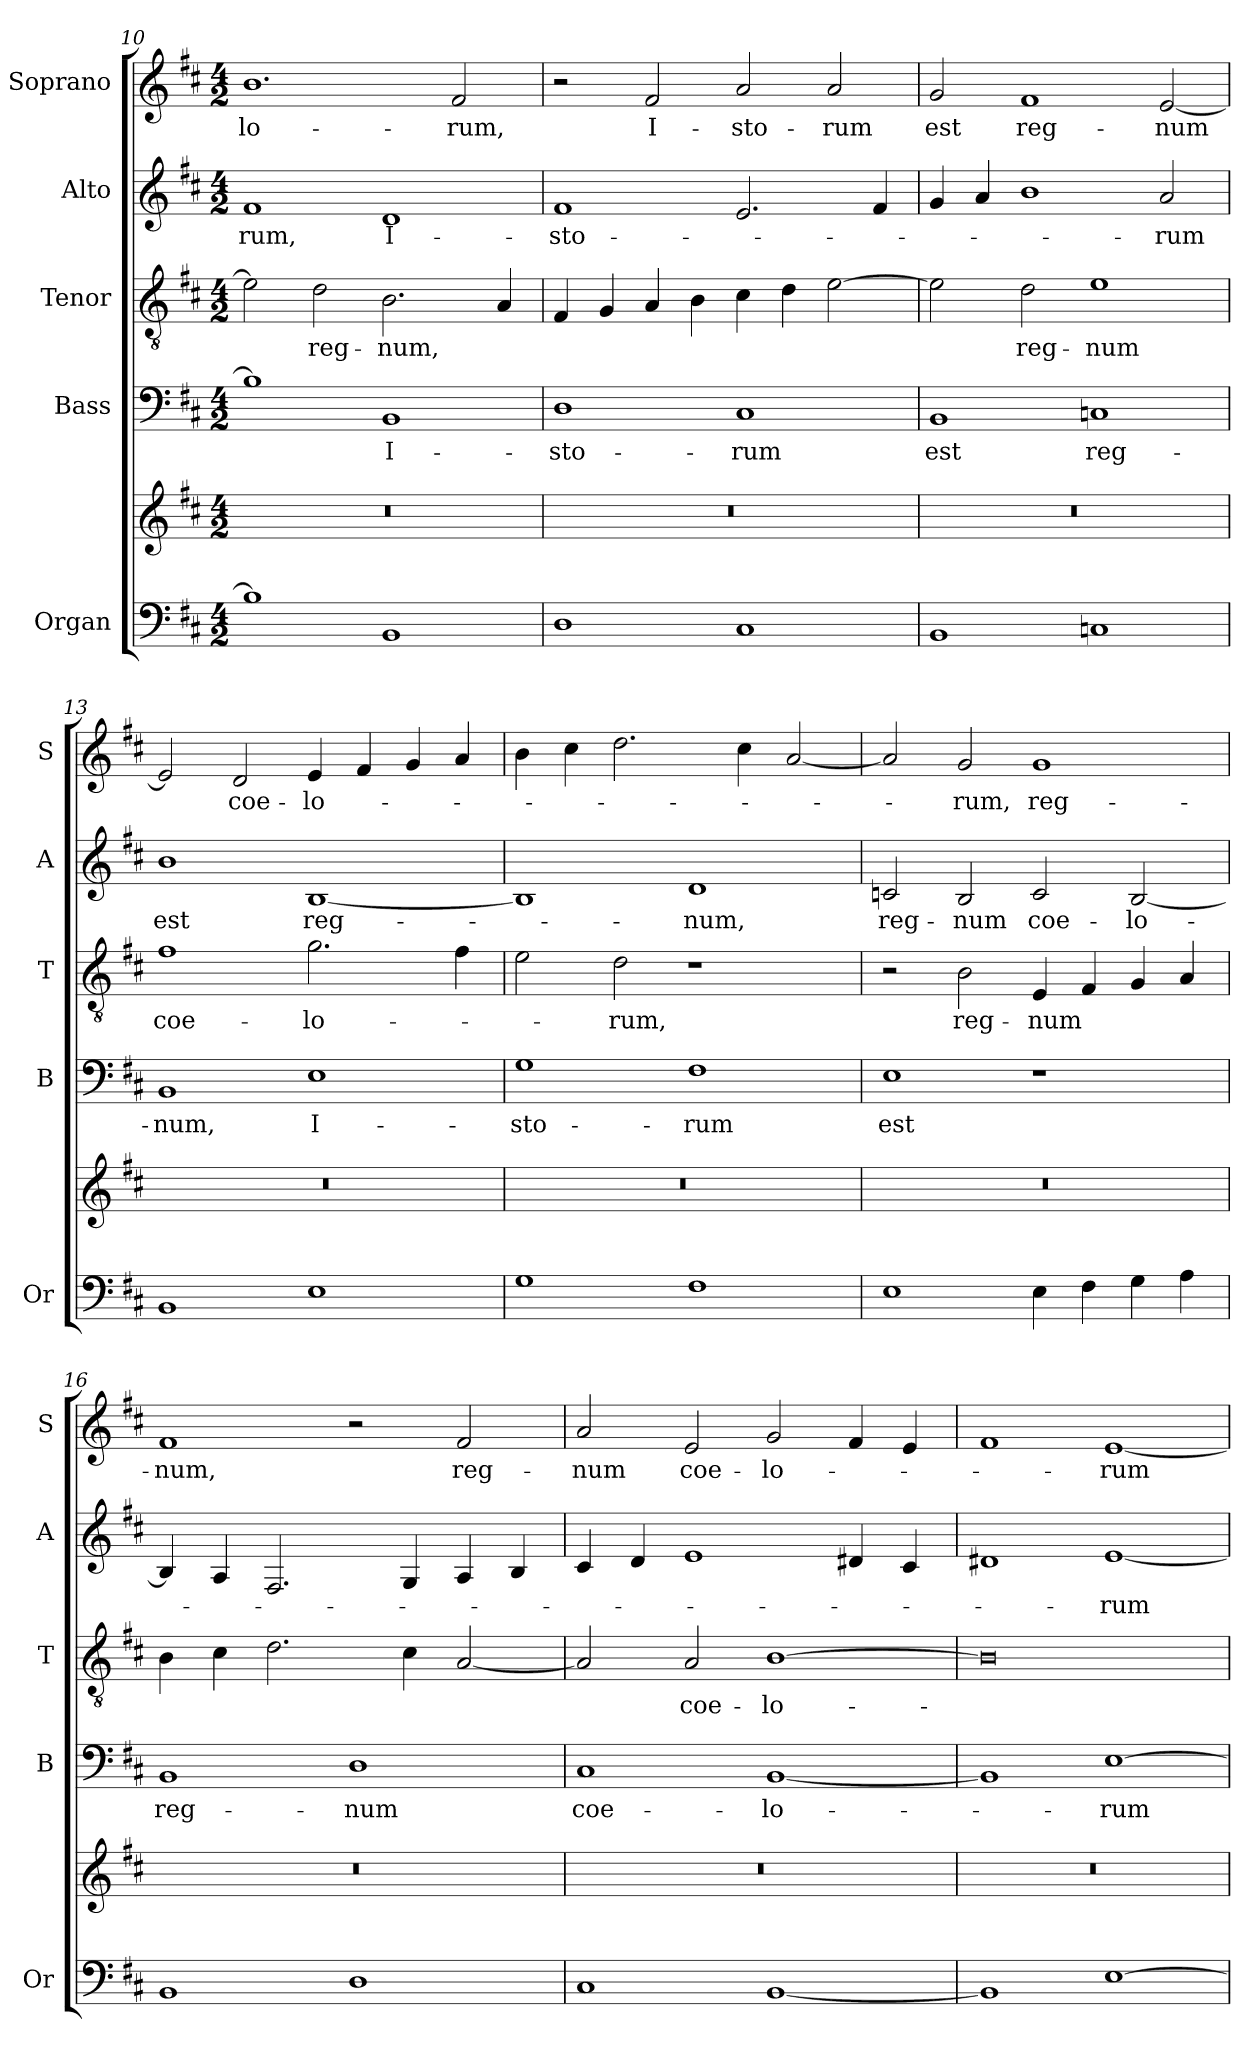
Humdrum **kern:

**kern	**kern	**kern	**text	**kern	**text	**kern	**text	**kern	**text
*part5	*part5	*part4	*part4	*part3	*part3	*part2	*part2	*part1	*part1
*staff6	*staff5	*staff4	*staff4	*staff3	*staff3	*staff2	*staff2	*staff1	*staff1
*I"Organ	*	*I"Bass	*	*I"Tenor	*	*I"Alto	*	*I"Soprano	*
*I'Or	*	*I'B	*	*I'T	*	*I'A	*	*I'S	*
*clefF4	*clefG2	*clefF4	*	*clefGv2	*	*clefG2	*	*clefG2	*
*k[f#c#]	*k[f#c#]	*k[f#c#]	*	*k[f#c#]	*	*k[f#c#]	*	*k[f#c#]	*
*D:	*D:	*D:	*	*D:	*	*D:	*	*D:	*
*M4/2	*M4/2	*M4/2	*	*M4/2	*	*M4/2	*	*M4/2	*
=10	=10	=10	=10	=10	=10	=10	=10	=10	=10
!	!	!	!	!	!	!	!LO:LY:b	!	!LO:LY:b
1B]	0r	1B]	.	2e\]	.	1f#	-rum,	1.b	-lo-
!	!	!	!	!	!LO:LY:b	!	!	!	!
.	.	.	.	2d\	reg-	.	.	.	.
!	!	!	!LO:LY:b	!	!LO:LY:b	!	!LO:LY:b	!	!
1BB	.	1BB	I-	2.B\	-num,	1d	I-	.	.
!	!	!	!	!	!	!	!	!	!LO:LY:b
.	.	.	.	.	.	.	.	2f#/	-rum,
.	.	.	.	4A/	.	.	.	.	.
!!LO:PB:g=z
=11	=11	=11	=11	=11	=11	=11	=11	=11	=11
!	!	!	!LO:LY:b	!	!	!	!LO:LY:b	!	!
1D	0r	1D	-sto-	4F#/	.	1f#	-sto-	2r	.
.	.	.	.	4G/	.	.	.	.	.
!	!	!	!	!	!	!	!	!	!LO:LY:b
.	.	.	.	4A/	.	.	.	2f#/	I-
.	.	.	.	4B\	.	.	.	.	.
!	!	!	!LO:LY:b	!	!	!	!	!	!LO:LY:b
1C#	.	1C#	-rum	4c#\	.	2.e/	.	2a/	-sto-
.	.	.	.	4d\	.	.	.	.	.
!	!	!	!	!	!	!	!	!	!LO:LY:b
.	.	.	.	[2e\	.	.	.	2a/	-rum
.	.	.	.	.	.	4f#/	.	.	.
=12	=12	=12	=12	=12	=12	=12	=12	=12	=12
!	!	!	!LO:LY:b	!	!	!	!	!	!LO:LY:b
1BB	0r	1BB	est	2e\]	.	4g/	.	2g/	est
.	.	.	.	.	.	4a/	.	.	.
!	!	!	!	!	!LO:LY:b	!	!	!	!LO:LY:b
.	.	.	.	2d\	reg-	1b	.	1f#	reg-
!	!	!	!LO:LY:b	!	!LO:LY:b	!	!	!	!
1Cn	.	1Cn	reg-	1e	-num	.	.	.	.
!	!	!	!	!	!	!	!LO:LY:b	!	!LO:LY:b
.	.	.	.	.	.	2a/	-rum	[2e/	-num
=13	=13	=13	=13	=13	=13	=13	=13	=13	=13
!	!	!	!LO:LY:b	!	!LO:LY:b	!	!LO:LY:b	!	!
1BB	0r	1BB	-num,	1f#	coe-	1b	est	2e/]	.
!	!	!	!	!	!	!	!	!	!LO:LY:b
.	.	.	.	.	.	.	.	2d/	coe-
!	!	!	!LO:LY:b	!	!LO:LY:b	!	!LO:LY:b	!	!LO:LY:b
1E	.	1E	I-	2.g\	-lo-	[1B	reg-	4e/	-lo-
.	.	.	.	.	.	.	.	4f#/	.
.	.	.	.	.	.	.	.	4g/	.
.	.	.	.	4f#\	.	.	.	4a/	.
=14	=14	=14	=14	=14	=14	=14	=14	=14	=14
!	!	!	!LO:LY:b	!	!	!	!	!	!
1G	0r	1G	-sto-	2e\	.	1B]	.	4b\	.
.	.	.	.	.	.	.	.	4cc#\	.
!	!	!	!	!	!LO:LY:b	!	!	!	!
.	.	.	.	2d\	-rum,	.	.	2.dd\	.
!	!	!	!LO:LY:b	!	!	!	!LO:LY:b	!	!
1F#	.	1F#	-rum	1r	.	1d	-num,	.	.
.	.	.	.	.	.	.	.	4cc#\	.
.	.	.	.	.	.	.	.	[2a/	.
=15	=15	=15	=15	=15	=15	=15	=15	=15	=15
!	!	!	!LO:LY:b	!	!	!	!LO:LY:b	!	!
1E	0r	1E	est	2r	.	2cn/	reg-	2a/]	.
!	!	!	!	!	!LO:LY:b	!	!LO:LY:b	!	!LO:LY:b
.	.	.	.	2B\	reg-	2B/	-num	2g/	-rum,
!	!	!	!	!	!LO:LY:b	!	!LO:LY:b	!	!LO:LY:b
4E\	.	1r	.	4E/	-num	2c/	coe-	1g	reg-
4F#\	.	.	.	4F#/	.	.	.	.	.
!	!	!	!	!	!	!	!LO:LY:b	!	!
4G\	.	.	.	4G/	.	[2B/	-lo-	.	.
4A\	.	.	.	4A/	.	.	.	.	.
!!LO:LB:g=z
=16	=16	=16	=16	=16	=16	=16	=16	=16	=16
!	!	!	!LO:LY:b	!	!	!	!	!	!LO:LY:b
1BB	0r	1BB	reg-	4B\	.	4B/]	.	1f#	-num,
.	.	.	.	4c#\	.	4A/	.	.	.
.	.	.	.	2.d\	.	2.F#/	.	.	.
!	!	!	!LO:LY:b	!	!	!	!	!	!
1D	.	1D	-num	.	.	.	.	2r	.
.	.	.	.	4c#\	.	4G/	.	.	.
!	!	!	!	!	!	!	!	!	!LO:LY:b
.	.	.	.	[2A/	.	4A/	.	2f#/	reg-
.	.	.	.	.	.	4B/	.	.	.
=17	=17	=17	=17	=17	=17	=17	=17	=17	=17
!	!	!	!LO:LY:b	!	!	!	!	!	!LO:LY:b
1C#	0r	1C#	coe-	2A/]	.	4c#/	.	2a/	-num
.	.	.	.	.	.	4d/	.	.	.
!	!	!	!	!	!LO:LY:b	!	!	!	!LO:LY:b
.	.	.	.	2A/	coe-	1e	.	2e/	coe-
!	!	!	!LO:LY:b	!	!LO:LY:b	!	!	!	!LO:LY:b
[1BB	.	[1BB	-lo-	[1B	-lo-	.	.	2g/	-lo-
.	.	.	.	.	.	4d#X/	.	4f#/	.
.	.	.	.	.	.	4c#/	.	4e/	.
=18	=18	=18	=18	=18	=18	=18	=18	=18	=18
1BB]	0r	1BB]	.	0B]	.	1d#X	.	1f#	.
!	!	!	!LO:LY:b	!	!	!	!LO:LY:b	!	!LO:LY:b
[1E	.	[1E	-rum	.	.	[1e	-rum	[1e	-rum
=	=	=	=	=	=	=	=	=	=
*-	*-	*-	*-	*-	*-	*-	*-	*-	*-
